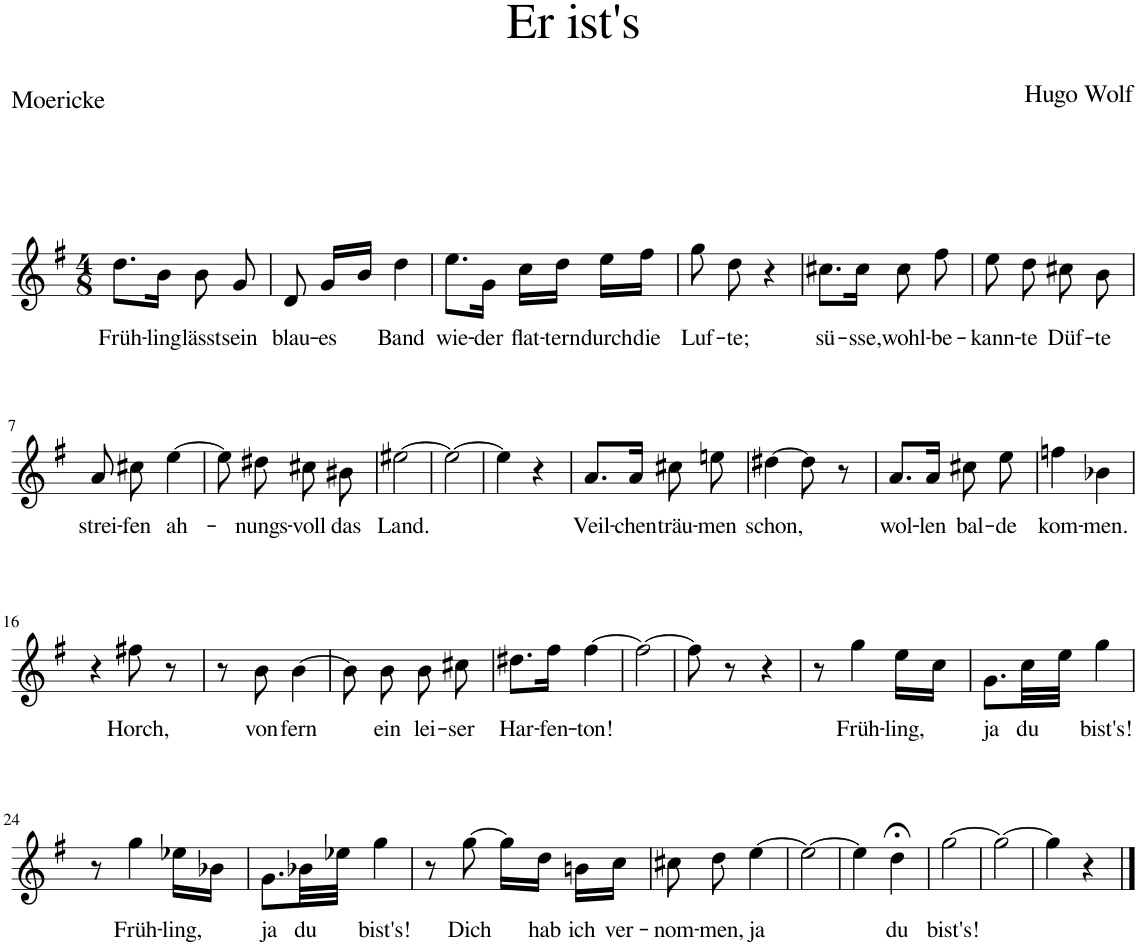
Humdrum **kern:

**kern	**text
*part1	*part1
*staff1	*staff1
*I"Piano	*
*I'Pno	*
*clefG2	*
*k[f#]	*
*M4/8	*
=1	=1
!	!LO:LY:b
8.dd\L	Früh-
!	!LO:LY:b
16b\Jk	-ling
!	!LO:LY:b
8b\	lässt
!	!LO:LY:b
8g/	sein
=2	=2
!	!LO:LY:b
8d/	blau-
!	!LO:LY:b
16g/LL	-es
16b/JJ	.
!	!LO:LY:b
4dd\	Band
=3	=3
!	!LO:LY:b
8.ee\L	wie-
!	!LO:LY:b
16g\Jk	-der
!	!LO:LY:b
16cc\LL	flat-
!	!LO:LY:b
16dd\JJ	-tern
!	!LO:LY:b
16ee\LL	durch
!	!LO:LY:b
16ff#\JJ	die
=4	=4
!	!LO:LY:b
8gg\	Luf-
!	!LO:LY:b
8dd\	-te;
4r	.
=5	=5
!	!LO:LY:b
8.cc#X\L	sü-
!	!LO:LY:b
16cc#\Jk	-sse,
!	!LO:LY:b
8cc#\	wohl-
!	!LO:LY:b
8ff#\	-be-
=6	=6
!	!LO:LY:b
8ee\	-kann-
!	!LO:LY:b
8dd\	-te
!	!LO:LY:b
8cc#X\	Düf-
!	!LO:LY:b
8b\	-te
!!LO:LB:g=z
=7	=7
!	!LO:LY:b
8a/	strei-
!	!LO:LY:b
8cc#X\	-fen
!	!LO:LY:b
[4ee\	ah-
=8	=8
8ee\]	.
!	!LO:LY:b
8dd#X\	-nungs-
!	!LO:LY:b
8cc#X\	-voll
!	!LO:LY:b
8b#X\	das
=9	=9
!	!LO:LY:b
[2ee#X\	Land.
=10	=10
2ee#\_	.
=11	=11
4ee#\]	.
4r	.
=12	=12
!	!LO:LY:b
8.a/L	Veil-
!	!LO:LY:b
16a/Jk	-chen
!	!LO:LY:b
8cc#X\	träu-
!	!LO:LY:b
8een\	-men
=13	=13
!	!LO:LY:b
[4dd#X\	schon,
8dd#\]	.
8r	.
=14	=14
!	!LO:LY:b
8.a/L	wol-
!	!LO:LY:b
16a/Jk	-len
!	!LO:LY:b
8cc#X\	bal-
!	!LO:LY:b
8ee\	-de
=15	=15
!	!LO:LY:b
4ffn\	kom-
!	!LO:LY:b
4b-X\	-men.
!!LO:LB:g=z
=16	=16
4r	.
!	!LO:LY:b
8ff#X\	Horch,
8r	.
=17	=17
8r	.
!	!LO:LY:b
8b\	von
!	!LO:LY:b
[4b\	fern
=18	=18
8b\]	.
!	!LO:LY:b
8b\	ein
!	!LO:LY:b
8b\	lei-
!	!LO:LY:b
8cc#X\	-ser
=19	=19
!	!LO:LY:b
8.dd#X\L	Har-
!	!LO:LY:b
16ff#\Jk	-fen-
!	!LO:LY:b
[4ff#\	-ton!
=20	=20
2ff#\_	.
=21	=21
8ff#\]	.
8r	.
4r	.
=22	=22
8r	.
!	!LO:LY:b
4gg\	Früh-
!	!LO:LY:b
16ee\LL	-ling,
16cc\JJ	.
=23	=23
!	!LO:LY:b
8.g\L	ja
!	!LO:LY:b
32cc\LL	du
32ee\JJJ	.
!	!LO:LY:b
4gg\	bist's!
!!LO:LB:g=z
=24	=24
8r	.
!	!LO:LY:b
4gg\	Früh-
!	!LO:LY:b
16ee-X\LL	-ling,
16b-X\JJ	.
=25	=25
!	!LO:LY:b
8.g\L	ja
!	!LO:LY:b
32b-X\LL	du
32ee-X\JJJ	.
!	!LO:LY:b
4gg\	bist's!
=26	=26
8r	.
!	!LO:LY:b
[8gg\	Dich
16gg\LL]	.
!	!LO:LY:b
16dd\JJ	hab
!	!LO:LY:b
16bn\LL	ich
!	!LO:LY:b
16cc\JJ	ver-
=27	=27
!	!LO:LY:b
8cc#X\	-nom-
!	!LO:LY:b
8dd\	-men,
!	!LO:LY:b
[4ee\	ja
=28	=28
2ee\_	.
=29	=29
4ee\]	.
!	!LO:LY:b
4dd;<\	du
=30	=30
!	!LO:LY:b
[2gg\	bist's!
=31	=31
2gg\_	.
=32	=32
4gg\]	.
4r	.
==	==
*-	*-
